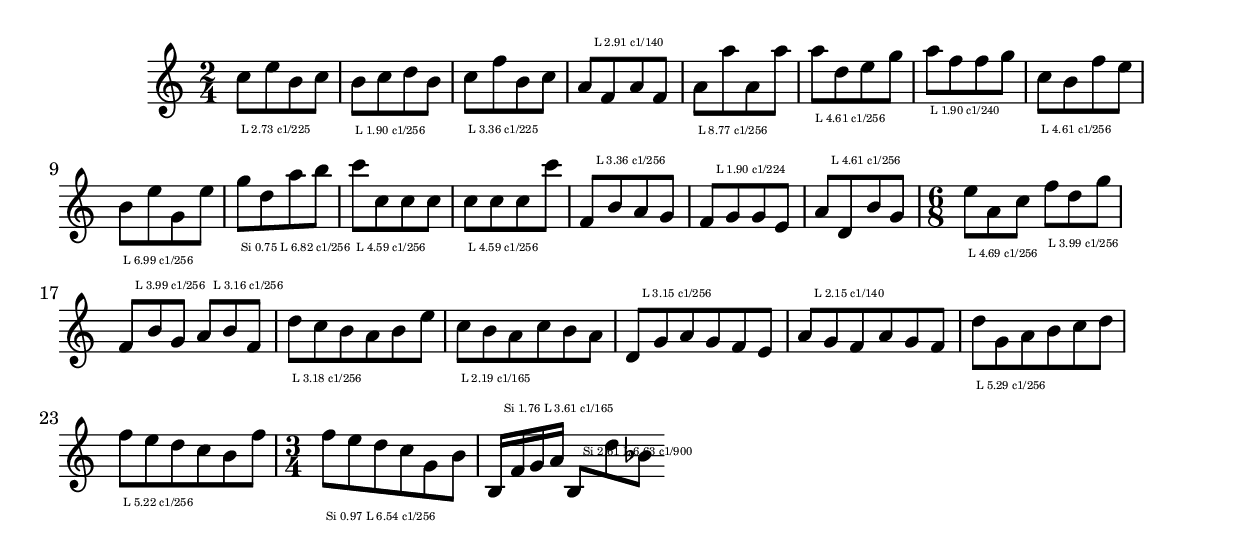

\version "2.3.4"
\header{

texidoc = "Concave beams should be horizontal. Informally spoken,
  concave refers to the shape of the notes that are opposite a
  beam. If an up-beam has high notes on its center stems, then we call
  it concave. If a beam is fails a test, the desired slope is printed
  next to it."


}


resetMeasure = \set Score.measurePosition = #(ly:make-moment 0 1)

% examples from 
rossFourBeams =\relative c'' {
  \time 2/4
  c8[ e b c]
  b[ c d b]
  c[ f b, c]

  a[ f a f] a[ a' a, a']
  a[ d, e g] a[ f f g]
  c,[ b f' e]
  b[ e g, e']
  g[ d a' b]
  c[ c, c c]
  c[ c c c']
  f,,[ b a g]
  f[g g e]
  a[ d, b' g]
  }
rossThreeBeams = \relative c'' {
  \time 6/8
  e[ a, c] f[ d g]
  f,[ b g] a[ b f]
  d'[ c b a b e]
  c[ b a c b a]
  d,[ g a g f e ]
  a[ g f a g f]
  d'[ g, a b c d]
  f[ e d c b f']
}

rossBeams = \relative c'' {
  \rossFourBeams
  \rossThreeBeams
  }

nonHorizBeams = \relative c'' {
   \time 3/4
   f[ e d c g b]
   b,16[ f' g a]
   \stemUp b,8[  \stemDown d'8 bes8]  
}



#(define (<> x y) (not (= x  y)))
\score{
   \new Voice {
     \override Beam #'position-callbacks = #(check-slope-callbacks =)
     \rossBeams
     \override Beam #'position-callbacks = #(check-slope-callbacks <>)
  \resetMeasure
     \nonHorizBeams
     
   }
  \paper{
    raggedright = ##t
    #(define debug-beam-quanting #t)
  }
}


